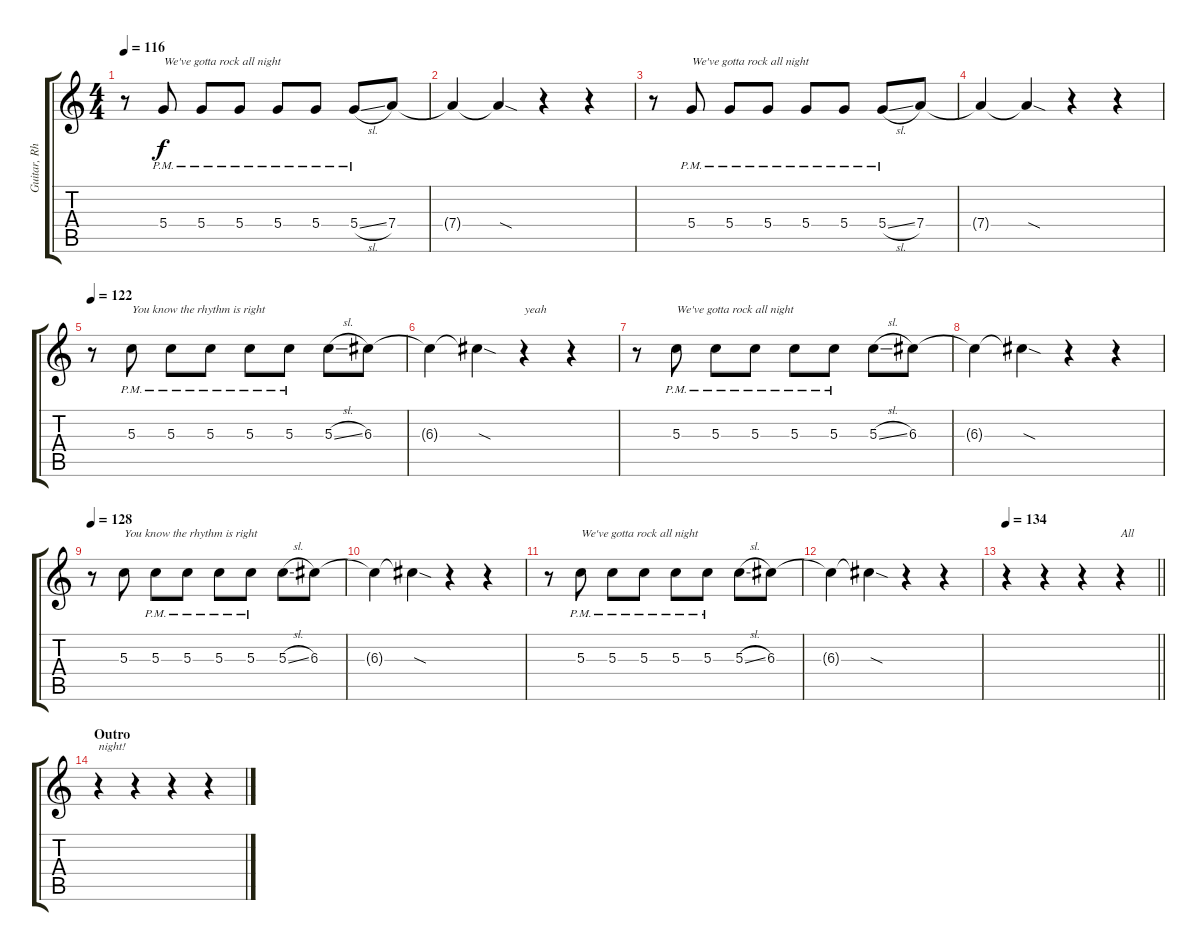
\track ("Guitar, Rhythm (Std)" "Guitar, Rh") {solo instrument distortionguitar}
\staff {score tabs}
\tuning (E4 B3 G3 D3 A2 E2) {hide}
\ts (4 4)
\tempo 116
\clef g2
\ks c
r.8{dy f} 5.4{pm}.8{txt "We've gotta rock all night"} 5.4{pm}.8 5.4{pm}.8 5.4{pm}.8 5.4{pm}.8 5.4{sl pm}.8 7.4.8 |
7.4{t}.4 7.4{sod t}.4 r.4 r.4 |
r.8 5.4{pm}.8{txt "We've gotta rock all night"} 5.4{pm}.8 5.4{pm}.8 5.4{pm}.8 5.4{pm}.8 5.4{sl pm}.8 7.4.8 |
7.4{t}.4 7.4{sod t}.4 r.4 r.4 |
\tempo 122
r.8 5.3{pm}.8{txt "You know the rhythm is right"} 5.3{pm}.8 5.3{pm}.8 5.3{pm}.8 5.3{pm}.8 5.3{sl}.8 6.3.8 |
6.3{t}.4 6.3{sod t}.4 r.4{txt "yeah"} r.4 |
r.8 5.3{pm}.8{txt "We've gotta rock all night"} 5.3{pm}.8 5.3{pm}.8 5.3{pm}.8 5.3{pm}.8 5.3{sl}.8 6.3.8 |
6.3{t}.4 6.3{sod t}.4 r.4 r.4 |
\tempo 128
r.8 5.3.8{txt "You know the rhythm is right"} 5.3{pm}.8 5.3{pm}.8 5.3{pm}.8 5.3{pm}.8 5.3{sl}.8 6.3.8 |
6.3{t}.4 6.3{sod t}.4 r.4 r.4 |
r.8 5.3{pm}.8{txt "We've gotta rock all night"} 5.3{pm}.8 5.3{pm}.8 5.3{pm}.8 5.3{pm}.8 5.3{sl}.8 6.3.8 |
6.3{t}.4 6.3{sod t}.4 r.4 r.4 |
\tempo 134
\barLineRight lightlight
r.4 r.4 r.4 r.4{txt "All"} |
\section ("" "Outro")
r.4{txt "night!"} r.4 r.4 r.4
